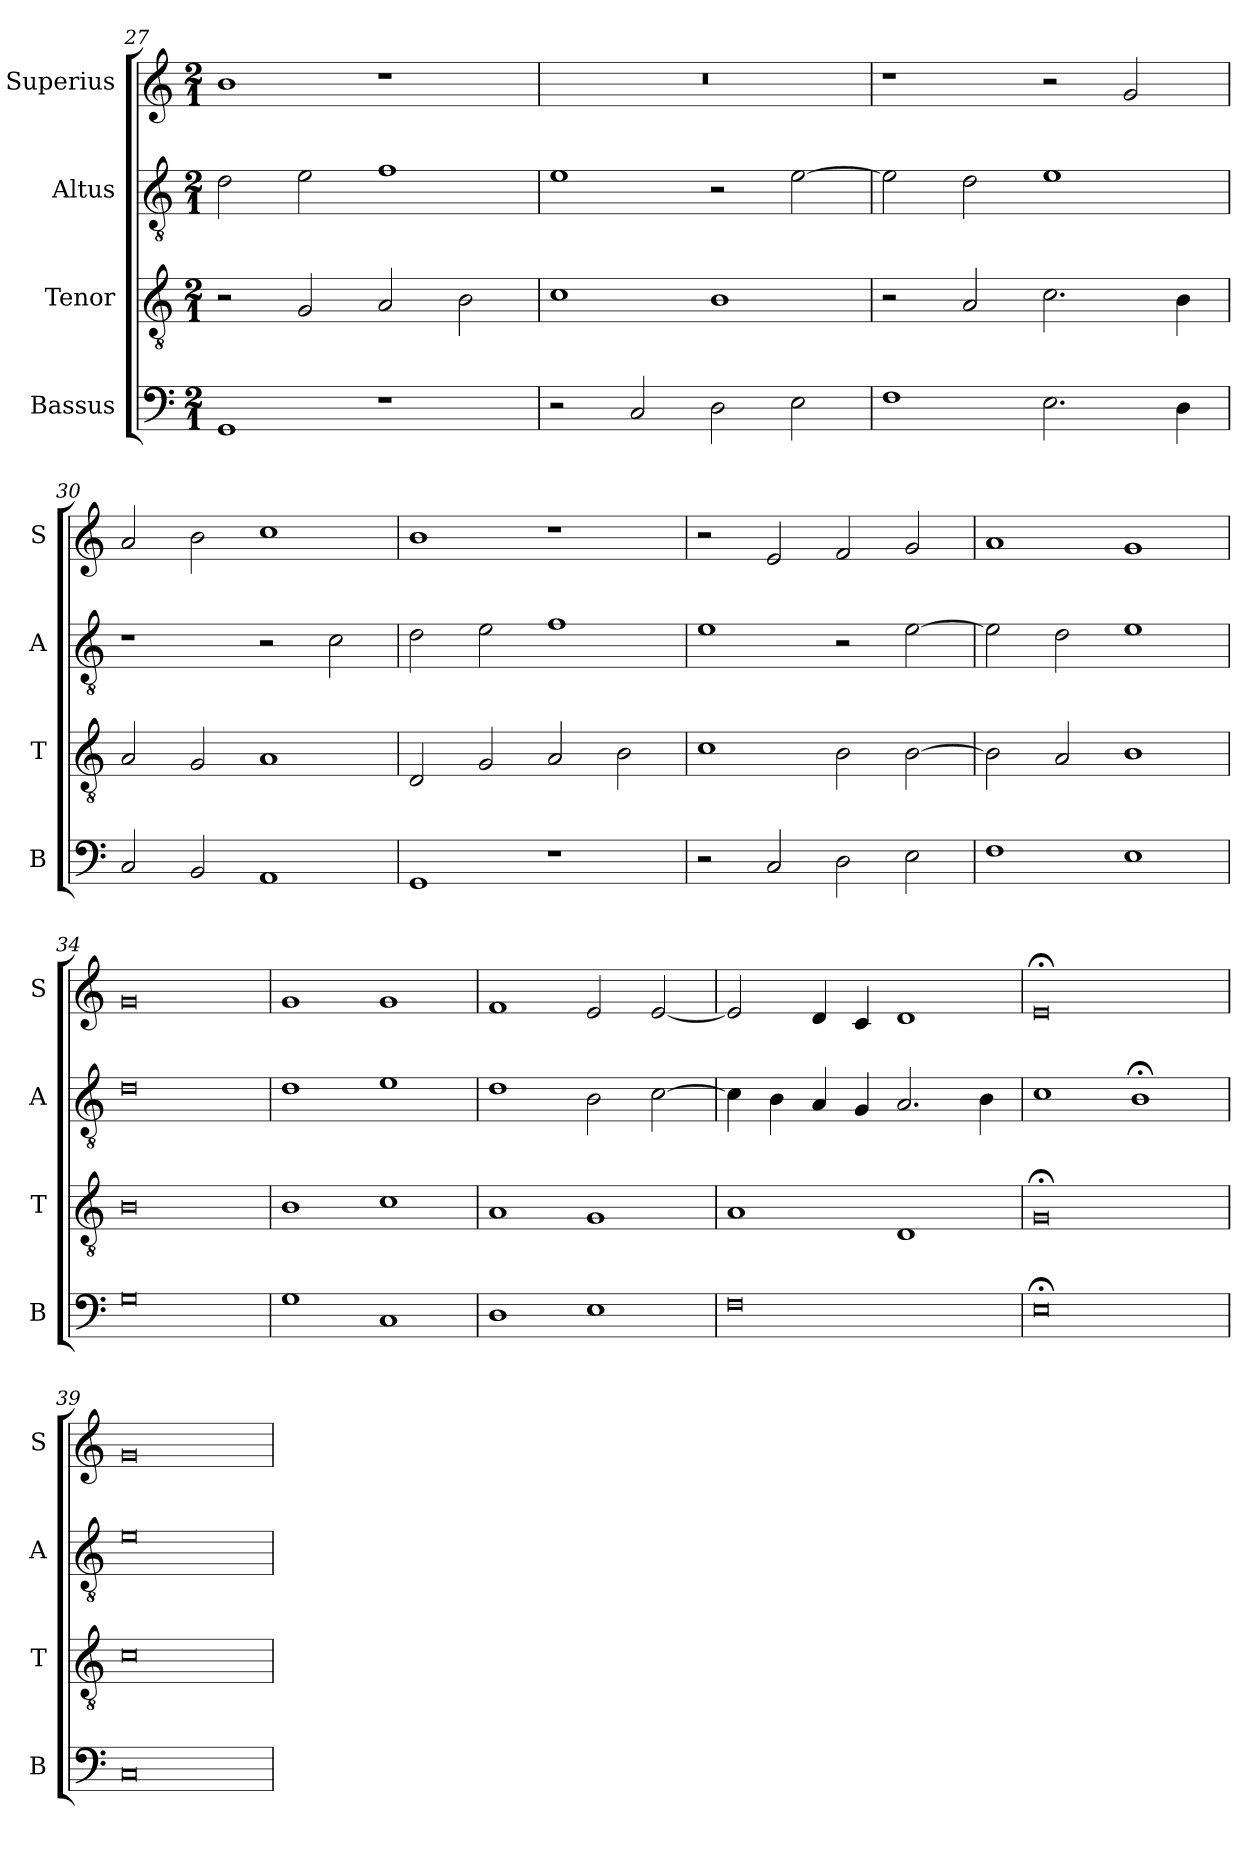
**kern	**kern	**kern	**kern
*part4	*part3	*part2	*part1
*staff4	*staff3	*staff2	*staff1
*I"Bassus	*I"Tenor	*I"Altus	*I"Superius
*I'B	*I'T	*I'A	*I'S
*clefF4	*clefGv2	*clefGv2	*clefG2
*k[]	*k[]	*k[]	*k[]
*C:	*C:	*C:	*C:
*M2/1	*M2/1	*M2/1	*M2/1
=27	=27	=27	=27
1GG	2r	2d	1b
.	2G	2e	.
1r	2A	1f	1r
.	2B	.	.
=28	=28	=28	=28
2r	1c	1e	0r
2C	.	.	.
2D	1B	2r	.
2E	.	[2e	.
=29	=29	=29	=29
1F	2r	2e]	1r
.	2A	2d	.
2.E	2.c	1e	2r
.	.	.	2g
4D	4B	.	.
=30	=30	=30	=30
2C	2A	1r	2a
2BB	2G	.	2b
1AA	1A	2r	1cc
.	.	2c	.
=31	=31	=31	=31
1GG	2D	2d	1b
.	2G	2e	.
1r	2A	1f	1r
.	2B	.	.
=32	=32	=32	=32
2r	1c	1e	2r
2C	.	.	2e
2D	2B	2r	2f
2E	[2B	[2e	2g
=33	=33	=33	=33
1F	2B]	2e]	1a
.	2A	2d	.
1E	1B	1e	1g
=34	=34	=34	=34
0G	0B	0d	0g
=35	=35	=35	=35
1G	1B	1d	1g
1C	1c	1e	1g
=36	=36	=36	=36
1D	1A	1d	1f
1E	1G	2B	2e
.	.	[2c	[2e
=37	=37	=37	=37
0F	1A	4c]	2e]
.	.	4B	.
.	.	4A	4d
.	.	4G	4c
.	1D	2.A	1d
.	.	4B	.
=38	=38	=38	=38
0E;<	0G;<	1c	0e;<
.	.	1B;<	.
=39	=39	=39	=39
0C	0c	0e	0g
=	=	=	=
*-	*-	*-	*-
